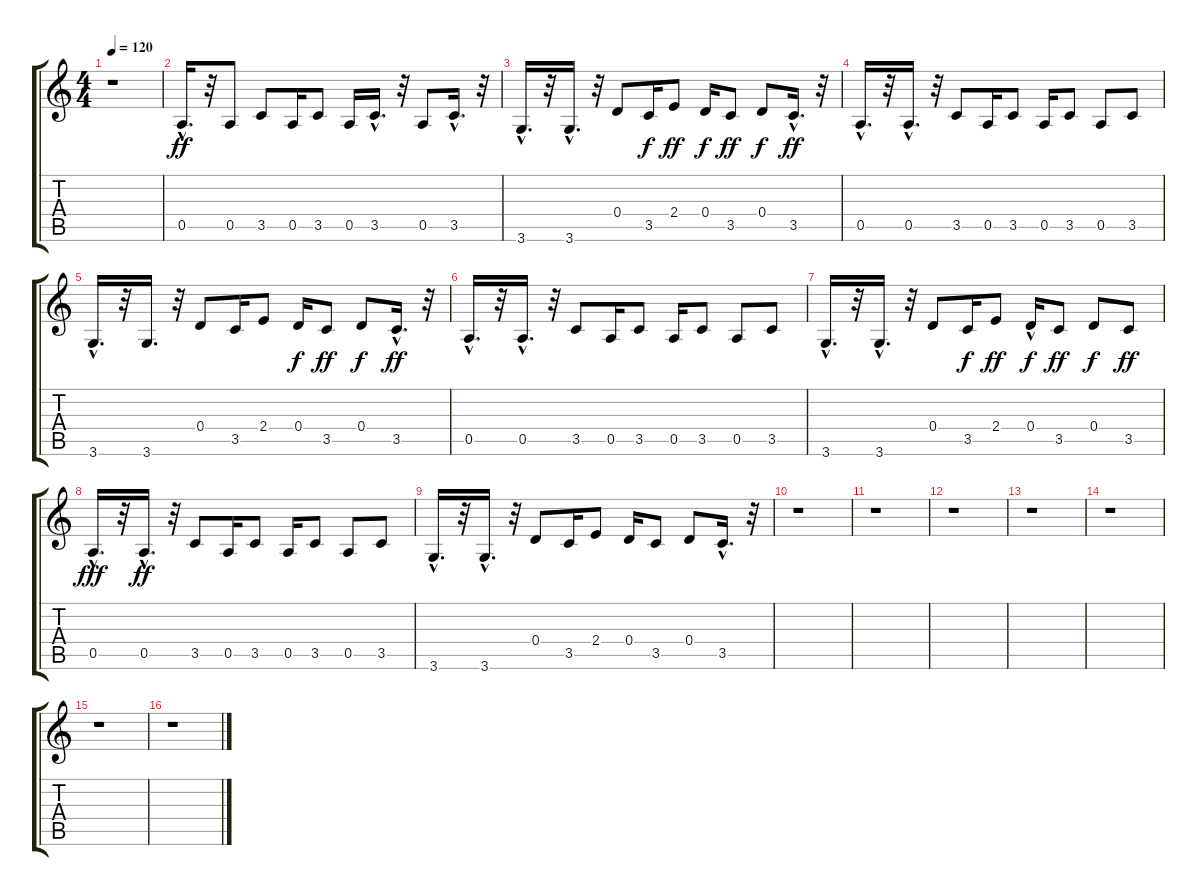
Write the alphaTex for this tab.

\track "" {instrument distortionguitar}
\staff {score tabs}
\tuning (E4 B3 G3 D3 A2 E2) {hide}
\ts (4 4)
\tempo 120
\tempo 113
\tempo 120
\clef g2
\ks c
r.1{dy ff instrument distortionguitar} |
0.5{hac}.16{d} r.32 0.5.8 3.5.8 0.5.16 3.5.8 0.5.16 3.5{hac}.16{d} r.32 0.5.8 3.5{hac}.16{d} r.32 |
3.6{hac}.16{d} r.32 3.6{hac}.16{d} r.32 0.4.8 3.5.16{dy f} 2.4.8{dy ff} 0.4.16{dy f} 3.5.8{dy ff} 0.4.8{dy f} 3.5{hac}.16{d dy ff} r.32 |
0.5{hac}.16{d} r.32 0.5{hac}.16{d} r.32 3.5.8 0.5.16 3.5.8 0.5.16 3.5.8 0.5.8 3.5.8 |
3.6{hac}.16{d} r.32 3.6.16{d} r.32 0.4.8 3.5.16 2.4.8 0.4.16{dy f} 3.5.8{dy ff} 0.4.8{dy f} 3.5{hac}.16{d dy ff} r.32 |
0.5{hac}.16{d} r.32 0.5{hac}.16{d} r.32 3.5.8 0.5.16 3.5.8 0.5.16 3.5.8 0.5.8 3.5.8 |
3.6{hac}.16{d} r.32 3.6{hac}.16{d} r.32 0.4.8 3.5.16{dy f} 2.4.8{dy ff} 0.4{hac}.16{dy f} 3.5.8{dy ff} 0.4.8{dy f} 3.5.8{dy ff} |
0.5{hac}.16{d dy fff} r.32 0.5{hac}.16{d dy ff} r.32 3.5.8 0.5.16 3.5.8 0.5.16 3.5.8 0.5.8 3.5.8 |
3.6{hac}.16{d} r.32 3.6{hac}.16{d} r.32 0.4.8 3.5.16 2.4.8 0.4.16 3.5.8 0.4.8 3.5{hac}.16{d} r.32 |
r.1 |
r.1 |
r.1 |
r.1 |
r.1 |
r.1 |
r.1
